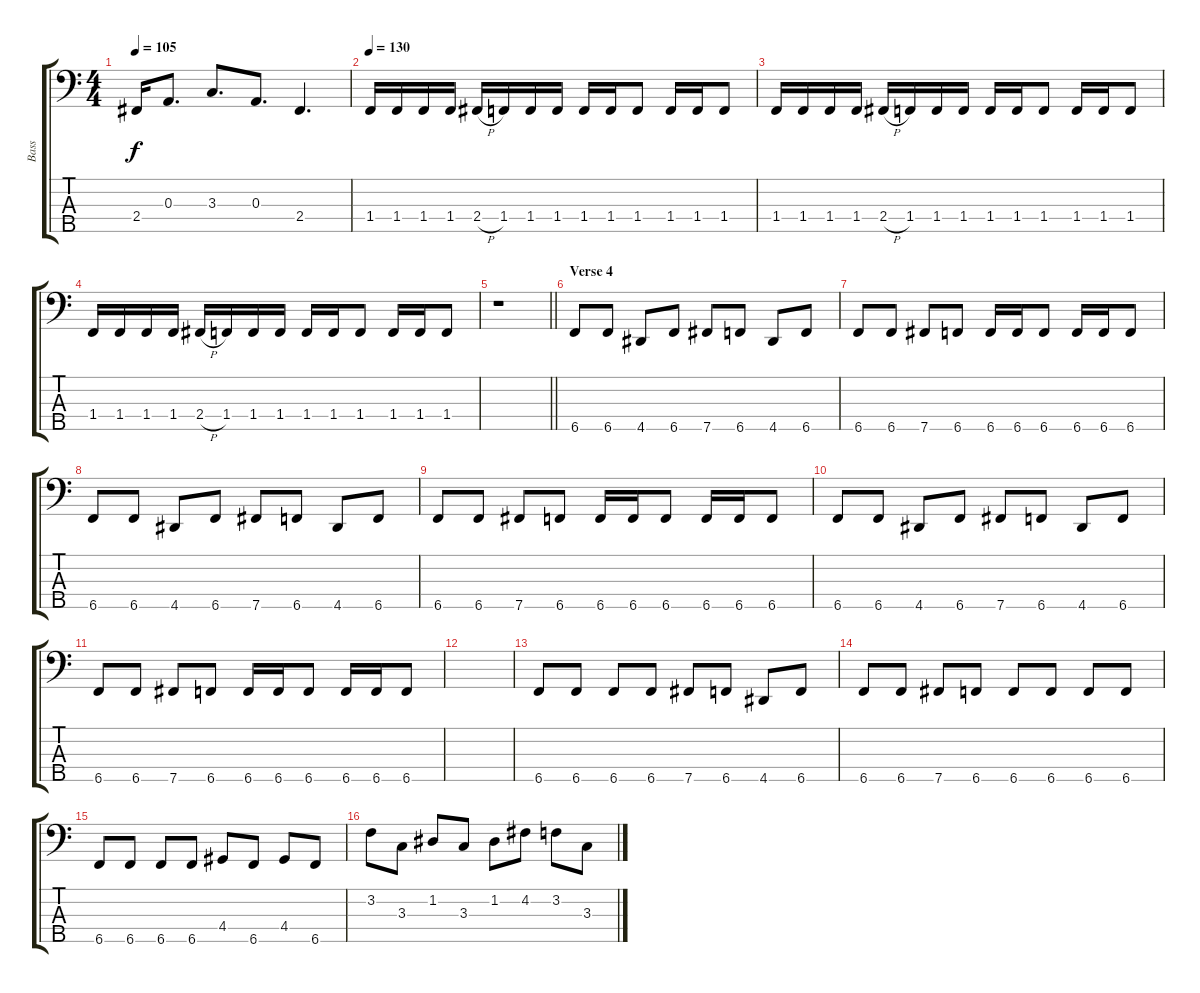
\track ("Bass" "Bass") {instrument electricbassfinger}
\staff {score tabs}
\tuning (G2 D2 A1 E1 B0) {hide}
\ts (4 4)
\tempo 105
\clef f4
\ks c
2.4.16{dy f} 0.3.8{d} 3.3.8{d} 0.3.8{d} 2.4.4{d} |
\tempo 130
1.4.16 1.4.16 1.4.16 1.4.16 2.4{h}.16 1.4.16 1.4.16 1.4.16 1.4.16 1.4.16 1.4.8 1.4.16 1.4.16 1.4.8 |
1.4.16 1.4.16 1.4.16 1.4.16 2.4{h}.16 1.4.16 1.4.16 1.4.16 1.4.16 1.4.16 1.4.8 1.4.16 1.4.16 1.4.8 |
1.4.16 1.4.16 1.4.16 1.4.16 2.4{h}.16 1.4.16 1.4.16 1.4.16 1.4.16 1.4.16 1.4.8 1.4.16 1.4.16 1.4.8 |
\barLineRight lightlight
r.1 |
\section ("" "Verse 4")
6.5.8 6.5.8 4.5.8 6.5.8 7.5.8 6.5.8 4.5.8 6.5.8 |
6.5.8 6.5.8 7.5.8 6.5.8 6.5.16 6.5.16 6.5.8 6.5.16 6.5.16 6.5.8 |
6.5.8 6.5.8 4.5.8 6.5.8 7.5.8 6.5.8 4.5.8 6.5.8 |
6.5.8 6.5.8 7.5.8 6.5.8 6.5.16 6.5.16 6.5.8 6.5.16 6.5.16 6.5.8 |
6.5.8 6.5.8 4.5.8 6.5.8 7.5.8 6.5.8 4.5.8 6.5.8 |
6.5.8 6.5.8 7.5.8 6.5.8 6.5.16 6.5.16 6.5.8 6.5.16 6.5.16 6.5.8 |
|
6.5.8 6.5.8 6.5.8 6.5.8 7.5.8 6.5.8 4.5.8 6.5.8 |
6.5.8 6.5.8 7.5.8 6.5.8 6.5.8 6.5.8 6.5.8 6.5.8 |
6.5.8 6.5.8 6.5.8 6.5.8 4.4.8 6.5.8 4.4.8 6.5.8 |
3.2.8 3.3.8 1.2.8 3.3.8 1.2.8 4.2.8 3.2.8 3.3.8
